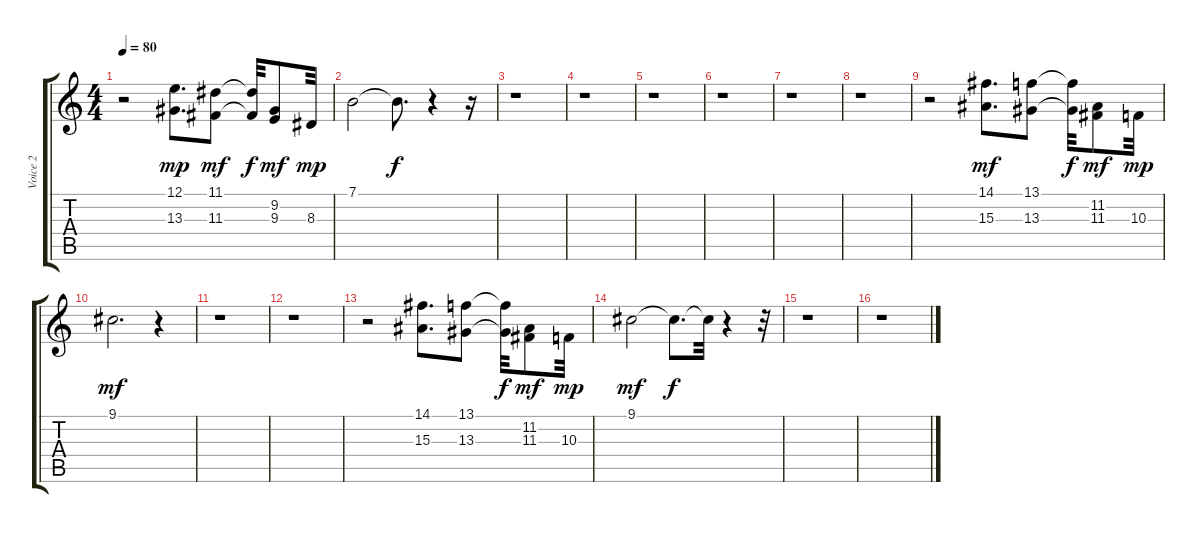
\track ("Voice 2" "Voice 2") {instrument voiceoohs}
\staff {score tabs}
\tuning (E4 B3 G3 D3 A2 E2) {hide}
\ts (4 4)
\tempo 80
\clef g2
\ks c
r.2{dy mf} (12.1 13.3).8{d dy mp} (11.1 11.3).8{dy mf} (11.1{t} 11.3{t}).32{dy f} (9.2 9.3).8{dy mf} 8.3.32{dy mp} |
7.1.2 7.1{t}.8{d dy f} r.4 r.16 |
r.1 |
r.1 |
r.1 |
r.1 |
r.1 |
r.1 |
r.2 (14.1 15.3).8{d dy mf} (13.1 13.3).8 (13.1{t} 13.3{t}).32{dy f} (11.2 11.3).8{dy mf} 10.3.32{dy mp} |
9.1.2{d dy mf} r.4 |
r.1 |
r.1 |
r.2 (14.1 15.3).8{d} (13.1 13.3).8 (13.1{t} 13.3{t}).32{dy f} (11.2 11.3).8{dy mf} 10.3.32{dy mp} |
9.1.2{dy mf} 9.1{t}.8{d dy f} 9.1{t}.32 r.4 r.32 |
r.1 |
r.1
